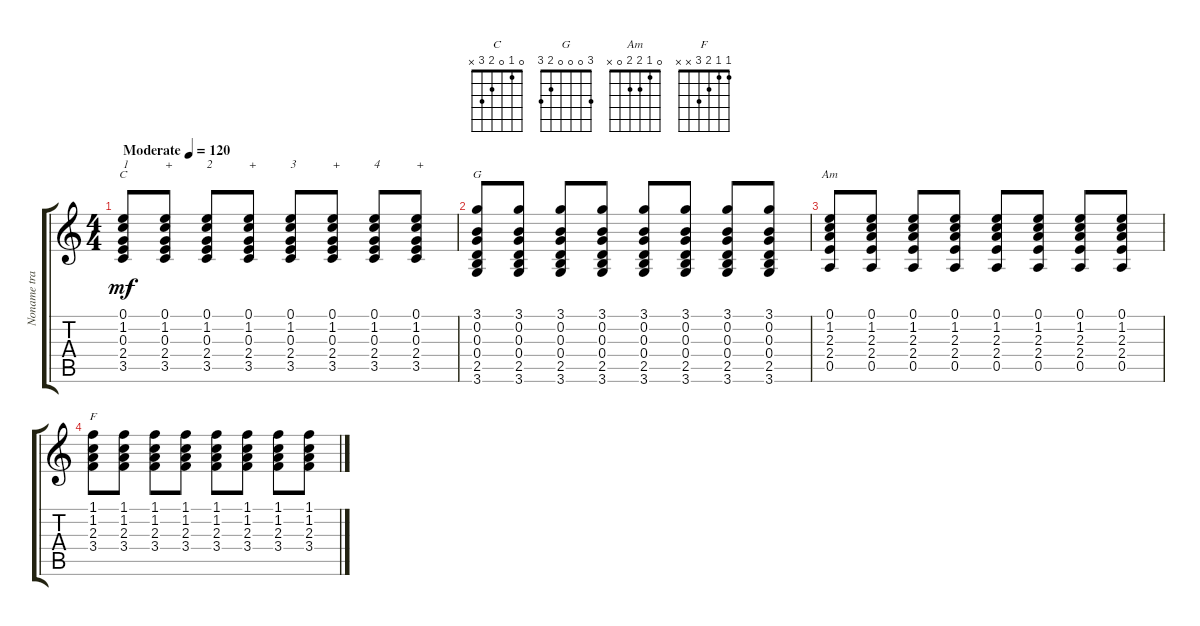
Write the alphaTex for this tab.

\track ("Noname track" "Noname tra") {instrument acousticguitarnylon}
\staff {score tabs}
\tuning (E4 B3 G3 D3 A2 E2) {hide}
\chord ("C" 0 1 0 2 3 x)
\chord ("G" 3 0 0 0 2 3)
\chord ("Am" 0 1 2 2 0 x)
\chord ("F" 1 1 2 3 x x)
\ts (4 4)
\tempo (120 "Moderate")
\clef g2
\ks c
(0.1 1.2 0.3 2.4 3.5).8{ch "C" txt "1" dy mf instrument acousticguitarnylon} (0.1 1.2 0.3 2.4 3.5).8{txt "+"} (0.1 1.2 0.3 2.4 3.5).8{txt "2"} (0.1 1.2 0.3 2.4 3.5).8{txt "+"} (0.1 1.2 0.3 2.4 3.5).8{txt "3"} (0.1 1.2 0.3 2.4 3.5).8{txt "+"} (0.1 1.2 0.3 2.4 3.5).8{txt "4"} (0.1 1.2 0.3 2.4 3.5).8{txt "+"} |
(3.1 0.2 0.3 0.4 2.5 3.6).8{ch "G"} (3.1 0.2 0.3 0.4 2.5 3.6).8 (3.1 0.2 0.3 0.4 2.5 3.6).8 (3.1 0.2 0.3 0.4 2.5 3.6).8 (3.1 0.2 0.3 0.4 2.5 3.6).8 (3.1 0.2 0.3 0.4 2.5 3.6).8 (3.1 0.2 0.3 0.4 2.5 3.6).8 (3.1 0.2 0.3 0.4 2.5 3.6).8 |
(0.1 1.2 2.3 2.4 0.5).8{ch "Am"} (0.1 1.2 2.3 2.4 0.5).8 (0.1 1.2 2.3 2.4 0.5).8 (0.1 1.2 2.3 2.4 0.5).8 (0.1 1.2 2.3 2.4 0.5).8 (0.1 1.2 2.3 2.4 0.5).8 (0.1 1.2 2.3 2.4 0.5).8 (0.1 1.2 2.3 2.4 0.5).8 |
(1.1 1.2 2.3 3.4).8{ch "F"} (1.1 1.2 2.3 3.4).8 (1.1 1.2 2.3 3.4).8 (1.1 1.2 2.3 3.4).8 (1.1 1.2 2.3 3.4).8 (1.1 1.2 2.3 3.4).8 (1.1 1.2 2.3 3.4).8 (1.1 1.2 2.3 3.4).8
